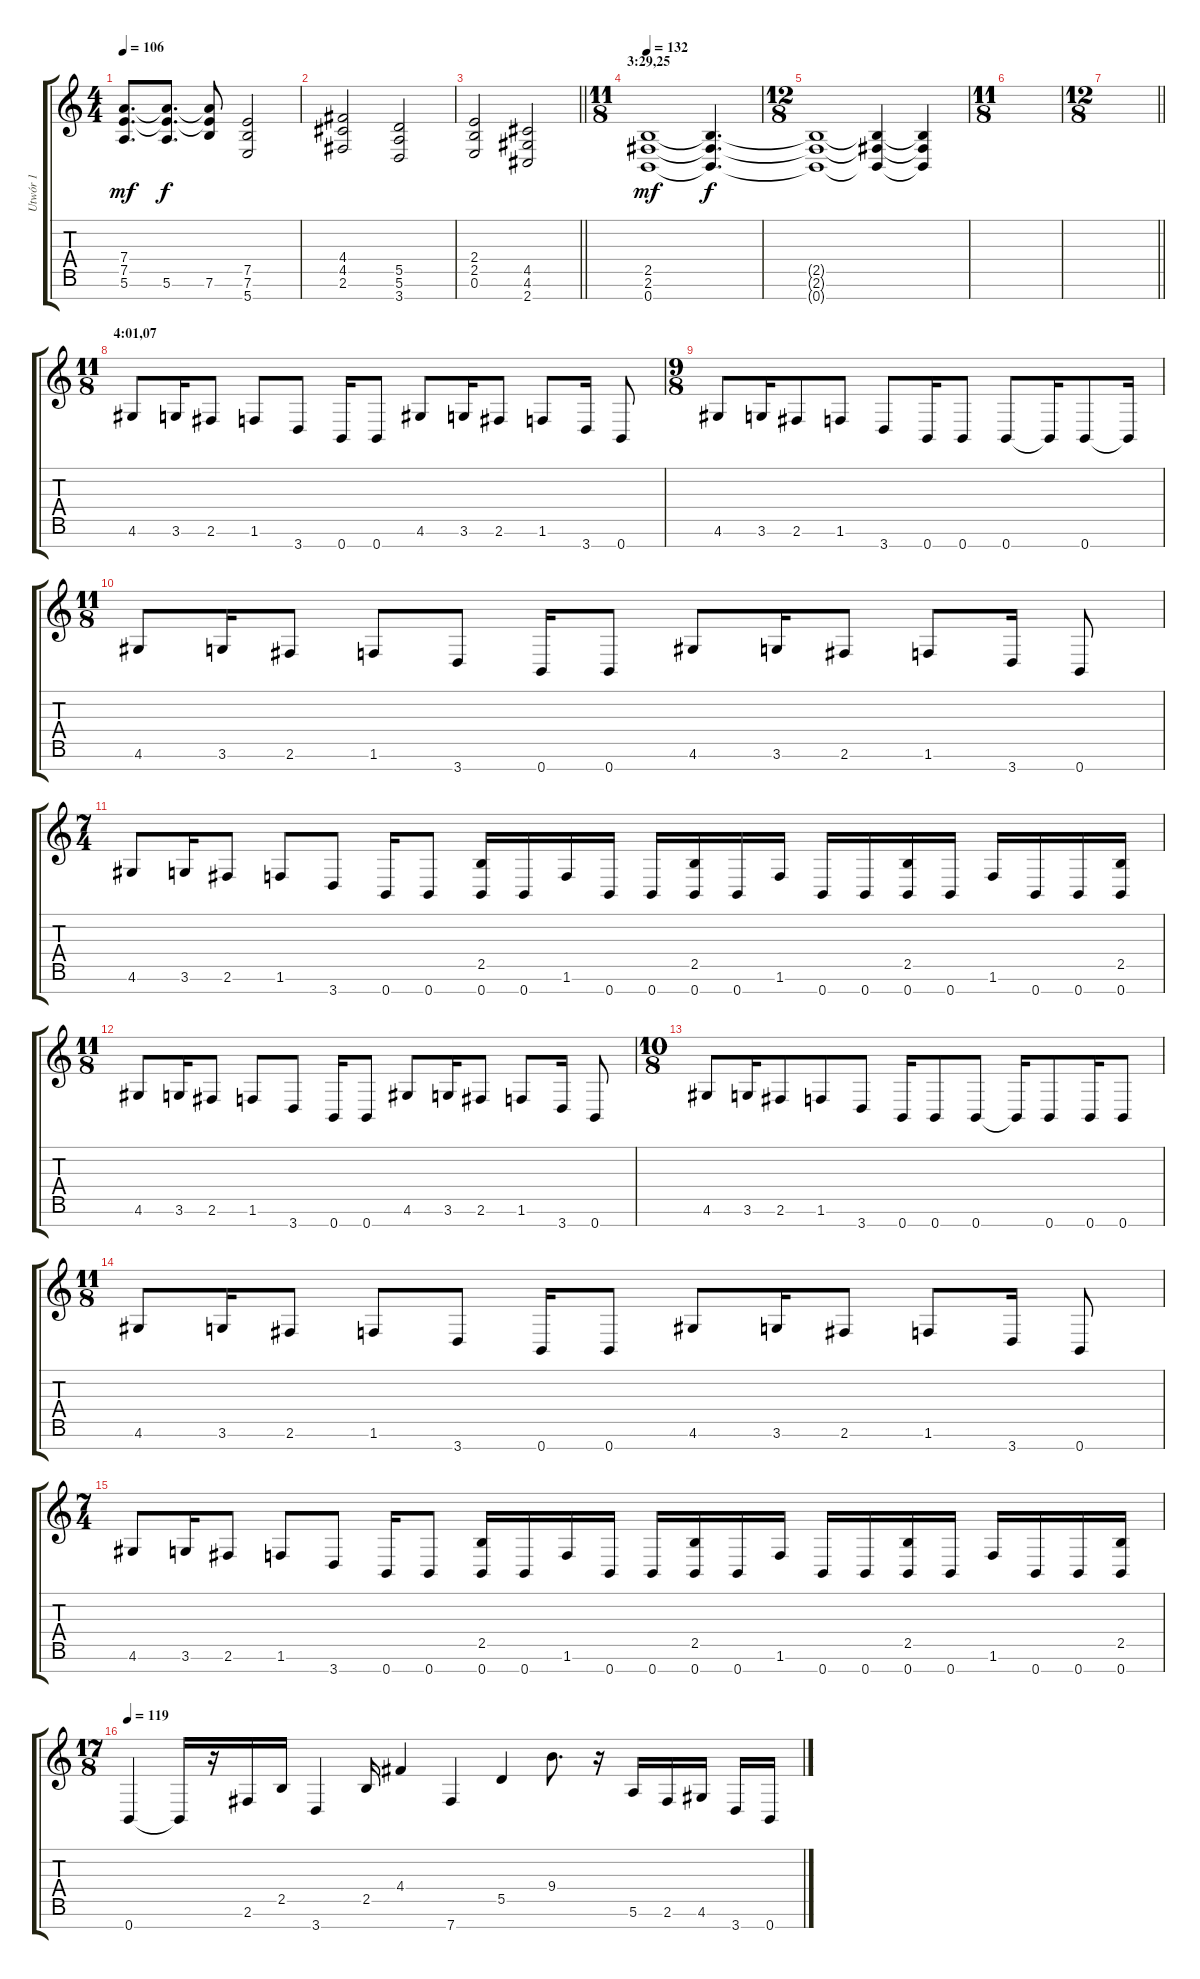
\track ("Utwór 1" "Utwór 1") {instrument distortionguitar}
\staff {score tabs}
\tuning (E4 B3 G3 D3 A2 E2 B1) {hide}
\ts (4 4)
\tempo 106
\clef g2
\ks c
(7.4 7.5 5.6).8{d dy mf} (7.4{t} 7.5{t} 5.6).8{d dy f} (7.4{t} 7.5{t} 7.6).8 (7.5 7.6 5.7).2 |
(4.4 4.5 2.6).2 (5.5 5.6 3.7).2 |
\barLineRight lightlight
(2.4 2.5 0.6).2 (4.5 4.6 2.7).2 |
\ts (11 8)
\section ("" "3:29,25")
\tempo 132
(2.5 2.6 0.7).1{dy mf} (2.5{t} 2.6{t} 0.7{t}).4{d dy f} |
\ts (12 8)
(2.5{t} 2.6{t} 0.7{t}).1 (2.5{t} 2.6{t} 0.7{t}).4 (2.5{t} 2.6{t} 0.7{t}).4 |
\ts (11 8)
|
\ts (12 8)
\barLineRight lightlight
|
\ts (11 8)
\section ("" "4:01,07")
4.6.8 3.6.16 2.6.8 1.6.8 3.7.8 0.7.16 0.7.8 4.6.8 3.6.16 2.6.8 1.6.8 3.7.16 0.7.8 |
\ts (9 8)
4.6.8 3.6.16 2.6.8 1.6.8 3.7.8 0.7.16 0.7.8 0.7.8 0.7{t}.16 0.7.8 0.7{t}.16 |
\ts (11 8)
4.6.8 3.6.16 2.6.8 1.6.8 3.7.8 0.7.16 0.7.8 4.6.8 3.6.16 2.6.8 1.6.8 3.7.16 0.7.8 |
\ts (7 4)
4.6.8 3.6.16 2.6.8 1.6.8 3.7.8 0.7.16 0.7.8 (2.5 0.7).16 0.7.16 1.6.16 0.7.16 0.7.16 (2.5 0.7).16 0.7.16 1.6.16 0.7.16 0.7.16 (2.5 0.7).16 0.7.16 1.6.16 0.7.16 0.7.16 (2.5 0.7).16 |
\ts (11 8)
4.6.8 3.6.16 2.6.8 1.6.8 3.7.8 0.7.16 0.7.8 4.6.8 3.6.16 2.6.8 1.6.8 3.7.16 0.7.8 |
\ts (10 8)
4.6.8 3.6.16 2.6.8 1.6.8 3.7.8 0.7.16 0.7.8 0.7.8 0.7{t}.16 0.7.8 0.7.16 0.7.8 |
\ts (11 8)
4.6.8 3.6.16 2.6.8 1.6.8 3.7.8 0.7.16 0.7.8 4.6.8 3.6.16 2.6.8 1.6.8 3.7.16 0.7.8 |
\ts (7 4)
4.6.8 3.6.16 2.6.8 1.6.8 3.7.8 0.7.16 0.7.8 (2.5 0.7).16 0.7.16 1.6.16 0.7.16 0.7.16 (2.5 0.7).16 0.7.16 1.6.16 0.7.16 0.7.16 (2.5 0.7).16 0.7.16 1.6.16 0.7.16 0.7.16 (2.5 0.7).16 |
\ts (17 8)
\tempo 119
0.7.4 0.7{t}.16 r.16 2.6.16 2.5.16 3.7.4 2.5.16 4.4.4 7.7.4 5.5.4 9.4.8{d} r.16 5.6.16 2.6.16 4.6.16 3.7.16 0.7.16
